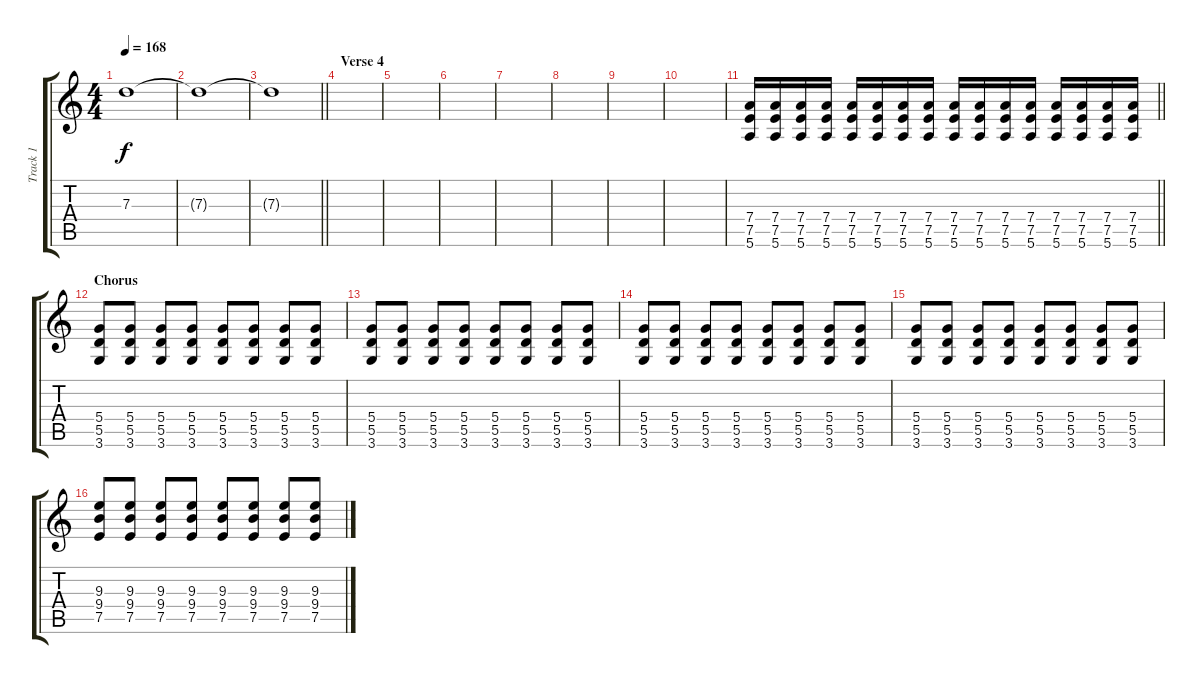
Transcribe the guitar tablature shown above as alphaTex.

\track ("Track 1" "Track 1") {instrument overdrivenguitar}
\staff {score tabs}
\tuning (E4 B3 G3 D3 A2 E2) {hide}
\ts (4 4)
\tempo 168
\clef g2
\ks c
7.3{t}.1{dy f} |
7.3{t}.1 |
\barLineRight lightlight
7.3{t}.1 |
\section ("" "Verse 4")
|
|
|
|
|
|
|
\barLineRight lightlight
(7.4 7.5 5.6).16 (7.4 7.5 5.6).16 (7.4 7.5 5.6).16 (7.4 7.5 5.6).16 (7.4 7.5 5.6).16 (7.4 7.5 5.6).16 (7.4 7.5 5.6).16 (7.4 7.5 5.6).16 (7.4 7.5 5.6).16 (7.4 7.5 5.6).16 (7.4 7.5 5.6).16 (7.4 7.5 5.6).16 (7.4 7.5 5.6).16 (7.4 7.5 5.6).16 (7.4 7.5 5.6).16 (7.4 7.5 5.6).16 |
\section ("" "Chorus")
(5.4 5.5 3.6).8 (5.4 5.5 3.6).8 (5.4 5.5 3.6).8 (5.4 5.5 3.6).8 (5.4 5.5 3.6).8 (5.4 5.5 3.6).8 (5.4 5.5 3.6).8 (5.4 5.5 3.6).8 |
(5.4 5.5 3.6).8 (5.4 5.5 3.6).8 (5.4 5.5 3.6).8 (5.4 5.5 3.6).8 (5.4 5.5 3.6).8 (5.4 5.5 3.6).8 (5.4 5.5 3.6).8 (5.4 5.5 3.6).8 |
(5.4 5.5 3.6).8 (5.4 5.5 3.6).8 (5.4 5.5 3.6).8 (5.4 5.5 3.6).8 (5.4 5.5 3.6).8 (5.4 5.5 3.6).8 (5.4 5.5 3.6).8 (5.4 5.5 3.6).8 |
(5.4 5.5 3.6).8 (5.4 5.5 3.6).8 (5.4 5.5 3.6).8 (5.4 5.5 3.6).8 (5.4 5.5 3.6).8 (5.4 5.5 3.6).8 (5.4 5.5 3.6).8 (5.4 5.5 3.6).8 |
(9.3 9.4 7.5).8 (9.3 9.4 7.5).8 (9.3 9.4 7.5).8 (9.3 9.4 7.5).8 (9.3 9.4 7.5).8 (9.3 9.4 7.5).8 (9.3 9.4 7.5).8 (9.3 9.4 7.5).8
